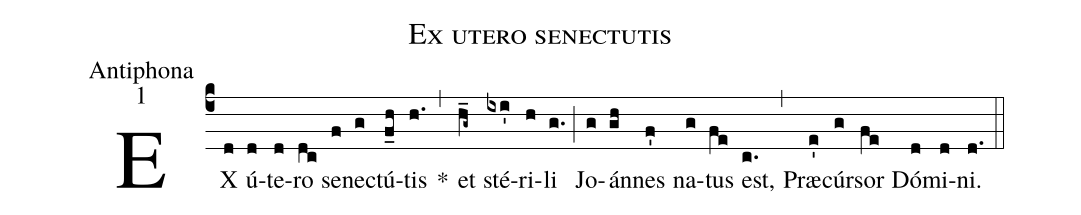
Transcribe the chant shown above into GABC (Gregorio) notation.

name:Ex utero senectutis;
office-part:Antiphona;
mode:1;
%%
(c4) EX(d) ú(d)te(d)ro(dc) se(f)ne(g)ctú(f_h)tis(h.) *(,) et(h_g~) sté(ixi')ri(h)li(g.) (;) Jo(g)án(gh)nes(f') na(g)tus(fe) est,(c.) (,) Præ(e')cúr(g)sor(fe) Dó(d)mi(d)ni.(d.) (::)
%<eu>E(h) u(h) o(g) u(f) a(gh) e.</eu>(gf..) (::)
